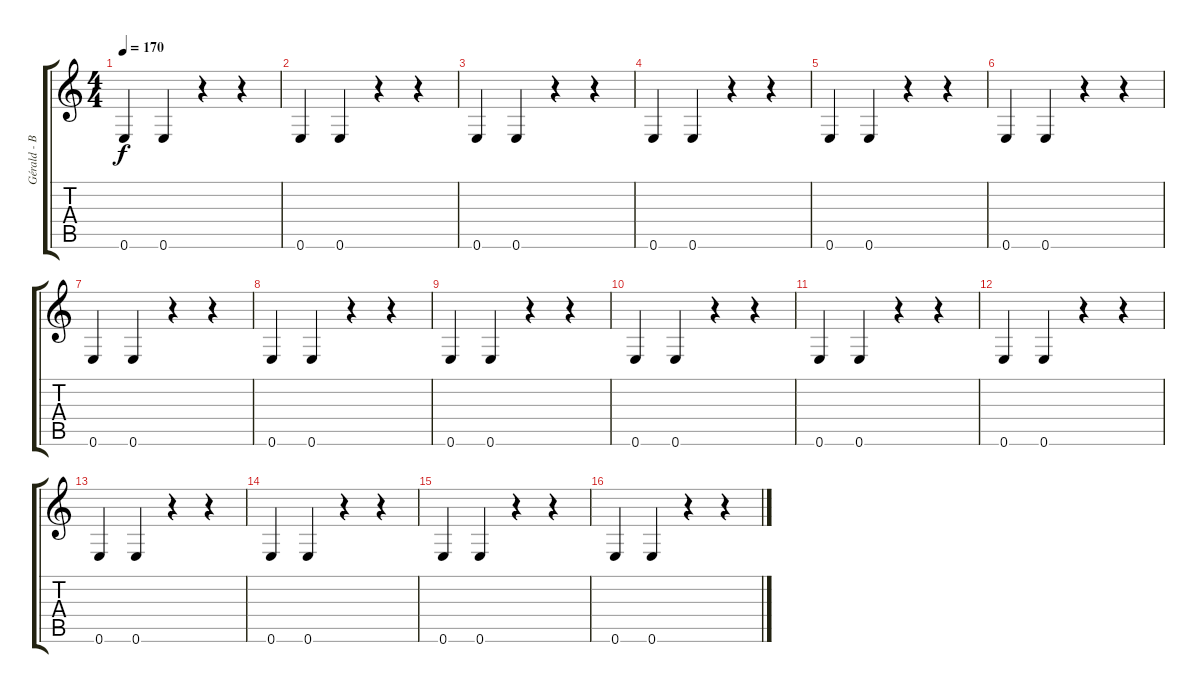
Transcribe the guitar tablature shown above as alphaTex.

\track ("Gérald - Bass" "Gérald - B") {instrument electricbassfinger}
\staff {score tabs}
\tuning (E4 B3 G3 D3 A2 E2) {hide}
\ts (4 4)
\tempo 170
\clef g2
\ks c
0.6.4{dy f} 0.6.4 r.4 r.4 |
0.6.4 0.6.4 r.4 r.4 |
0.6.4 0.6.4 r.4 r.4 |
0.6.4 0.6.4 r.4 r.4 |
0.6.4 0.6.4 r.4 r.4 |
0.6.4 0.6.4 r.4 r.4 |
0.6.4 0.6.4 r.4 r.4 |
0.6.4 0.6.4 r.4 r.4 |
0.6.4 0.6.4 r.4 r.4 |
0.6.4 0.6.4 r.4 r.4 |
0.6.4 0.6.4 r.4 r.4 |
0.6.4 0.6.4 r.4 r.4 |
0.6.4 0.6.4 r.4 r.4 |
0.6.4 0.6.4 r.4 r.4 |
0.6.4 0.6.4 r.4 r.4 |
0.6.4 0.6.4 r.4 r.4
